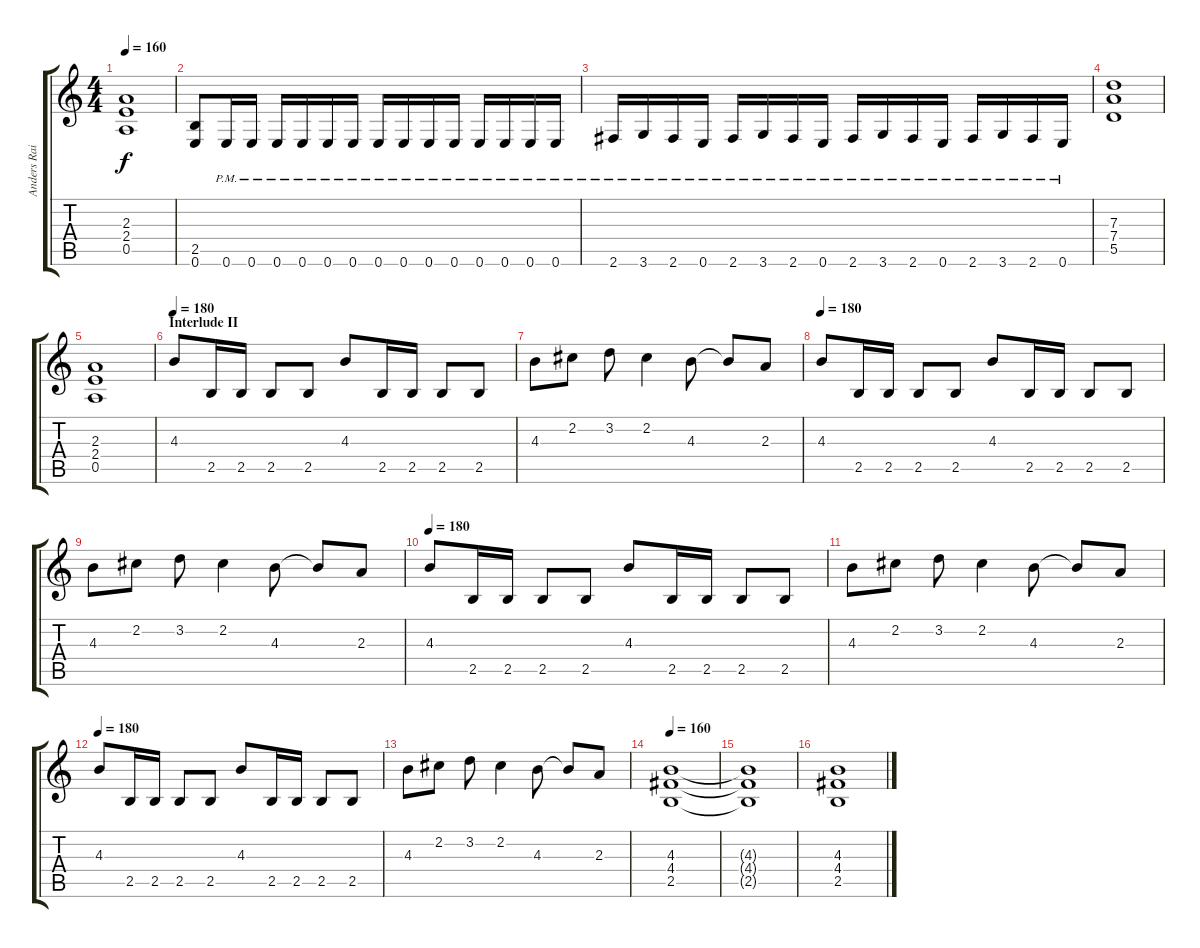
\track ("Anders Rain" "Anders Rai") {instrument distortionguitar}
\staff {score tabs}
\tuning (E4 B3 G3 D3 A2 E2) {hide}
\ts (4 4)
\tempo 160
\clef g2
\ks c
(2.3{t} 2.4{t} 0.5{t}).1{dy f} |
(2.5 0.6).8 0.6{pm}.16 0.6{pm}.16 0.6{pm}.16 0.6{pm}.16 0.6{pm}.16 0.6{pm}.16 0.6{pm}.16 0.6{pm}.16 0.6{pm}.16 0.6{pm}.16 0.6{pm}.16 0.6{pm}.16 0.6{pm}.16 0.6{pm}.16 |
2.6{pm}.16 3.6{pm}.16 2.6{pm}.16 0.6{pm}.16 2.6{pm}.16 3.6{pm}.16 2.6{pm}.16 0.6{pm}.16 2.6{pm}.16 3.6{pm}.16 2.6{pm}.16 0.6{pm}.16 2.6{pm}.16 3.6{pm}.16 2.6{pm}.16 0.6{pm}.16 |
(7.3 7.4 5.5).1 |
(2.3 2.4 0.5).1 |
\section ("" "Interlude II")
\tempo 180
4.3.8{volume 14} 2.5.16 2.5.16 2.5.8 2.5.8 4.3.8 2.5.16 2.5.16 2.5.8 2.5.8 |
4.3.8 2.2.8 3.2.8 2.2.4 4.3.8 4.3{t}.8 2.3.8 |
\tempo 180
4.3.8{volume 14} 2.5.16 2.5.16 2.5.8 2.5.8 4.3.8 2.5.16 2.5.16 2.5.8 2.5.8 |
4.3.8 2.2.8 3.2.8 2.2.4 4.3.8 4.3{t}.8 2.3.8 |
\tempo 180
4.3.8{volume 14} 2.5.16 2.5.16 2.5.8 2.5.8 4.3.8 2.5.16 2.5.16 2.5.8 2.5.8 |
4.3.8 2.2.8 3.2.8 2.2.4 4.3.8 4.3{t}.8 2.3.8 |
\tempo 180
4.3.8{volume 14} 2.5.16 2.5.16 2.5.8 2.5.8 4.3.8 2.5.16 2.5.16 2.5.8 2.5.8 |
4.3.8 2.2.8 3.2.8 2.2.4 4.3.8 4.3{t}.8 2.3.8 |
\tempo 160
(4.3 4.4 2.5).1 |
(4.3{t} 4.4{t} 2.5{t}).1 |
(4.3 4.4 2.5).1
